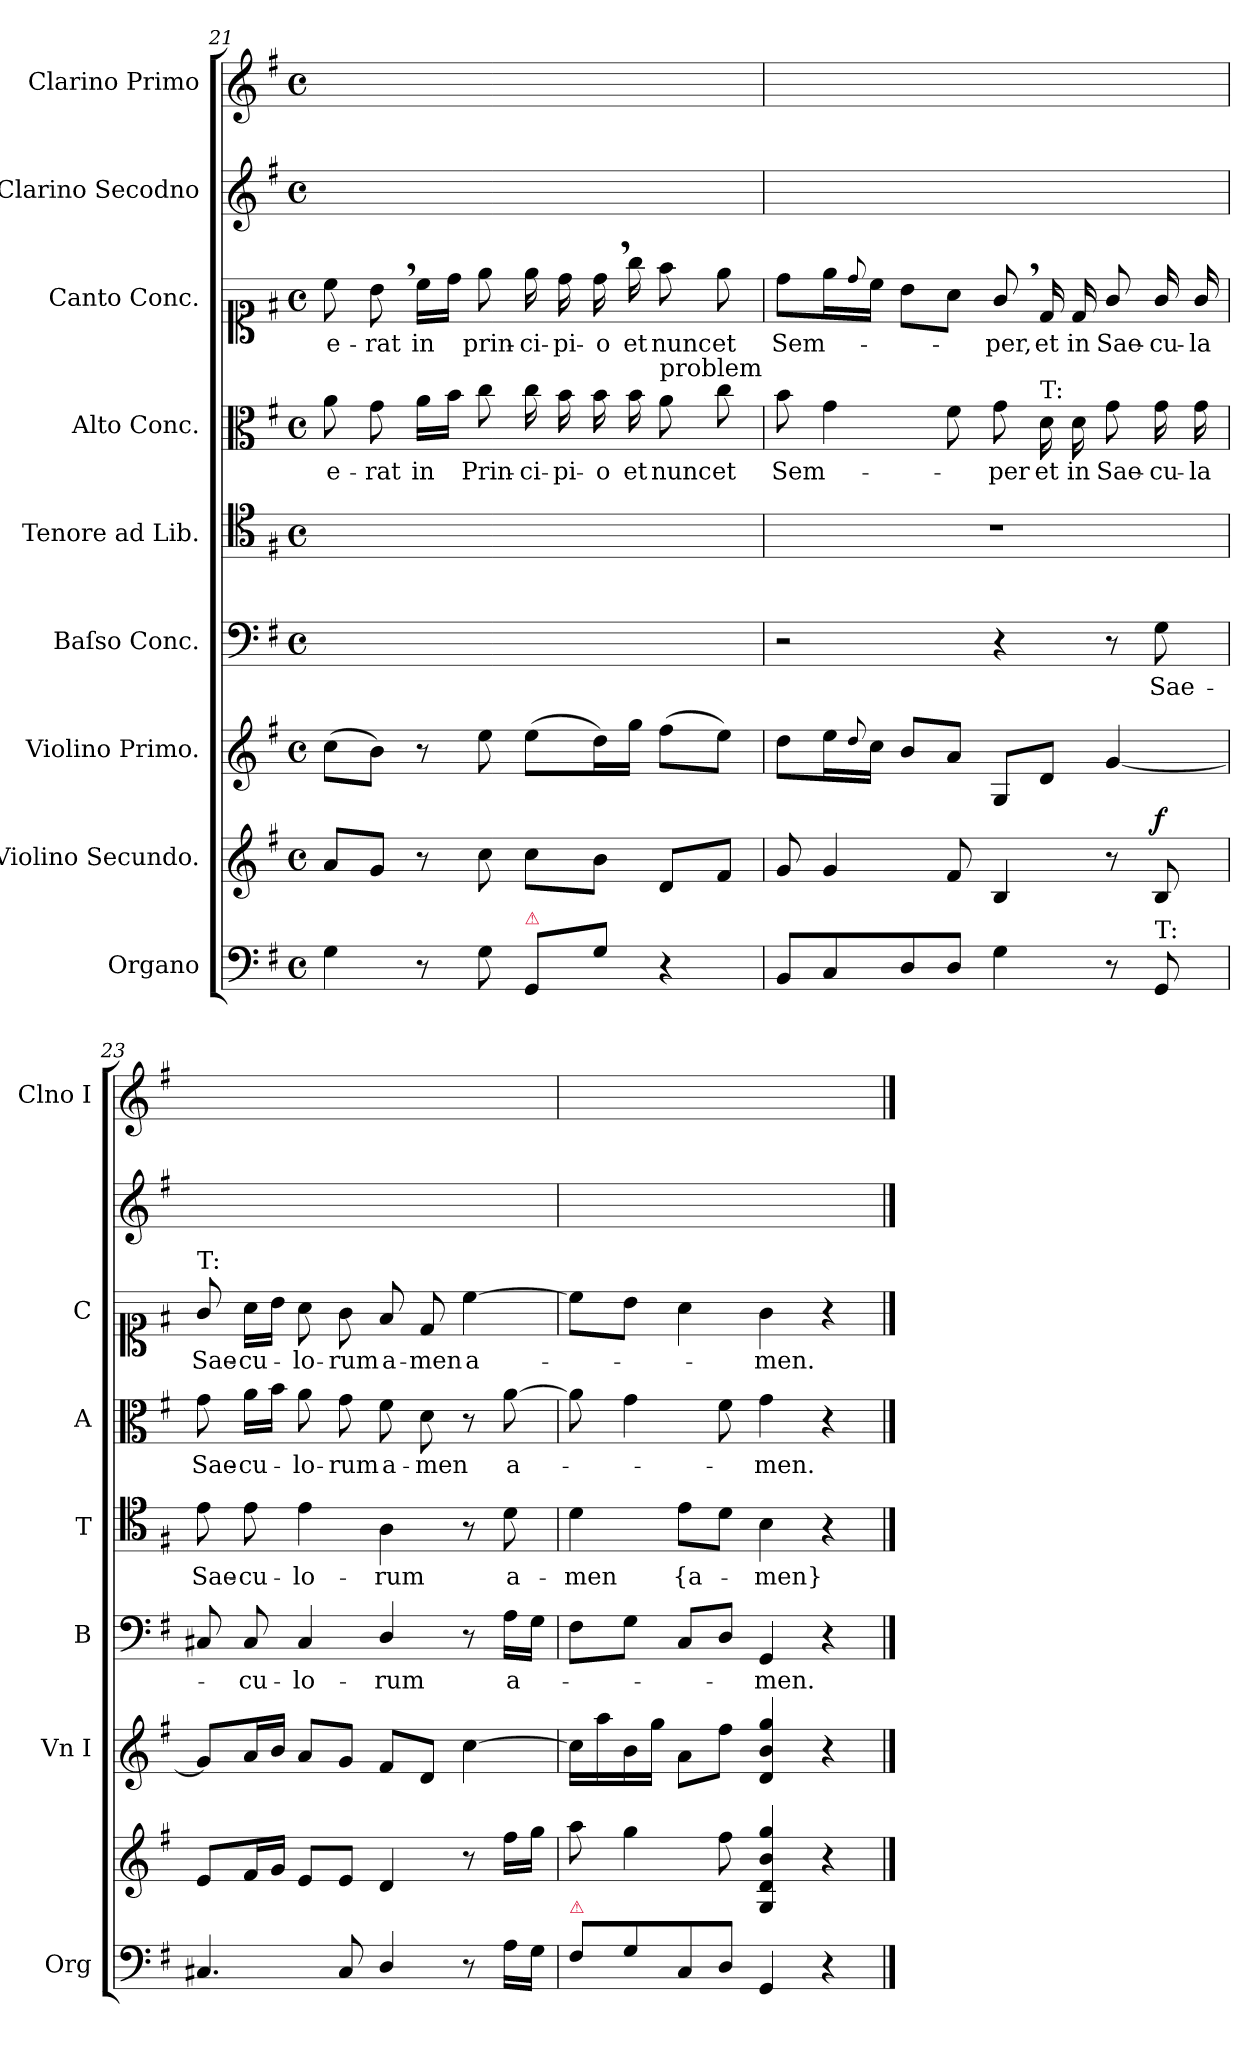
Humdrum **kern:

**kern	**kern	**dynam	**kern	**kern	**text	**kern	**text	**kern	**text	**kern	**text	**kern	**kern
*part9	*part8	*part8	*part7	*part6	*part6	*part5	*part5	*part4	*part4	*part3	*part3	*part2	*part1
*staff9	*staff8	*staff8	*staff7	*staff6	*staff6	*staff5	*staff5	*staff4	*staff4	*staff3	*staff3	*staff2	*staff1
*I"Organo	*I"Violino Secundo.	*	*I"Violino Primo.	*I"Baſso Conc.	*	*I"Tenore ad Lib.	*	*I"Alto Conc.	*	*I"Canto Conc.	*	*I"Clarino Secodno	*I"Clarino Primo
*I'Org	*	*	*I'Vn I	*I'B	*	*I'T	*	*I'A	*	*I'C	*	*	*I'Clno I
*clefF4	*clefG2	*	*clefG2	*clefF4	*	*clefC4	*	*clefC3	*	*clefC1	*	*clefG2	*clefG2
*k[f#]	*k[f#]	*	*k[f#]	*k[f#]	*	*k[f#]	*	*k[f#]	*	*k[f#]	*	*k[f#]	*k[f#]
*G:	*G:	*	*G:	*G:	*	*G:	*	*G:	*	*G:	*	*G:	*G:
*M4/4	*M4/4	*	*M4/4	*M4/4	*	*M4/4	*	*M4/4	*	*M4/4	*	*M4/4	*M4/4
*met(c)	*met(c)	*	*met(c)	*met(c)	*	*met(c)	*	*met(c)	*	*met(c)	*	*met(c)	*met(c)
=21	=21	=21	=21	=21	=21	=21	=21	=21	=21	=21	=21	=21	=21
4G\	8a/L	.	(8cc\L	1ryy	.	1ryy	.	8a\	e-	8cc\	e-	1ryy	1ryy
.	8g/J	.	8b\J)	.	.	.	.	8g\	-rat	8b,\	-rat	.	.
8r	8r	.	8r	.	.	.	.	16a\LL	in	16cc\LL	in	.	.
.	.	.	.	.	.	.	.	16b\JJ	.	16dd\JJ	.	.	.
8G\	8cc\	.	8ee\	.	.	.	.	8cc\	Prin-	8ee\	prin-	.	.
!LO:TX:a:color=crimson:t=⚠	!	!	!	!	!	!	!	!	!	!	!	!	!
8GG/L	8cc\L	.	(8ee\L	.	.	.	.	16cc\	-ci-	16ee\	-ci-	.	.
.	.	.	.	.	.	.	.	16b\	-pi-	16dd\	-pi-	.	.
8G\J	8b\J	.	16dd\L)	.	.	.	.	16b\	-o	16dd,\	-o	.	.
.	.	.	16gg\JJ	.	.	.	.	16b\	et	16gg\	et	.	.
!	!	!	!	!	!	!	!	!LO:TX:a:t=problem	!	!	!	!	!
4r	8d/L	.	(8ff#\L	.	.	.	.	8a\	nunc	8ff#\	nunc	.	.
.	8f#/J	.	8ee\J)	.	.	.	.	8cc\	et	8ee\	et	.	.
=22	=22	=22	=22	=22	=22	=22	=22	=22	=22	=22	=22	=22	=22
8BB/L	8g/	.	8dd\L	2r	.	1r	.	8b\	Sem-	8dd\L	Sem-	1ryy	1ryy
8C/	4g/	.	16ee\L	.	.	.	.	4g\	.	16ee\L	.	.	.
.	.	.	8qqdd/	.	.	.	.	.	.	8qqdd/	.	.	.
.	.	.	16cc\JJ	.	.	.	.	.	.	16cc\JJ	.	.	.
8D/	.	.	8b/L	.	.	.	.	.	.	8b\L	.	.	.
8D/J	8f#/	.	8a/J	.	.	.	.	8f#\	.	8a\J	.	.	.
4G\	4B/	.	8G/L	4r	.	.	.	8g\	-per	8g,/	-per,	.	.
!	!	!	!	!	!	!	!	!LO:TX:a:t=T&colon;	!	!	!	!	!
.	.	.	8d/J	.	.	.	.	16d\	et	16d/	et	.	.
.	.	.	.	.	.	.	.	16d\	in	16d/	in	.	.
8r	8r	.	[4g/	8r	.	.	.	8g\	Sae-	8g/	Sae-	.	.
!LO:TX:a:t=T&colon;	!	!	!	!	!	!	!	!	!	!	!	!	!
!	!	!LO:DY:a	!	!	!	!	!	!	!	!	!	!	!
8GG/	8B/	f	.	8G\	Sae-	.	.	16g\	-cu-	16g/	-cu-	.	.
.	.	.	.	.	.	.	.	16g\	-la	16g/	-la	.	.
=23	=23	=23	=23	=23	=23	=23	=23	=23	=23	=23	=23	=23	=23
!	!	!	!	!	!	!	!	!	!	!LO:TX:a:t=T&colon;	!	!	!
4.C#X/	8e/L	.	8g/L]	8C#X/	.	8e\	Sae-	8g\	Sae-	8g/	Sae-	1ryy	1ryy
.	16f#/L	.	16a/L	8C#/	-cu-	8e\	-cu-	16a\LL	-cu-	16a\LL	-cu-	.	.
.	16g/JJ	.	16b/JJ	.	.	.	.	16b\JJ	.	16b\JJ	.	.	.
.	8e/L	.	8a/L	4C#/	-lo-	4e\	-lo-	8a\	-lo-	8a\	-lo-	.	.
8C#/	8e/J	.	8g/J	.	.	.	.	8g\	-rum	8g\	-rum	.	.
4D/	4d/	.	8f#/L	4D/	-rum	4A\	-rum	8f#\	a-	8f#/	a-	.	.
.	.	.	8d/J	.	.	.	.	8d\	-men	8d/	-men	.	.
8r	8r	.	[4cc\	8r	.	8r	.	8r	.	[4cc\	a-	.	.
16A\LL	16ff#\LL	.	.	16A\LL	a-	8d\	a-	[8a\	a-	.	.	.	.
16G\JJ	16gg\JJ	.	.	16G\JJ	.	.	.	.	.	.	.	.	.
=24	=24	=24	=24	=24	=24	=24	=24	=24	=24	=24	=24	=24	=24
!LO:TX:a:color=crimson:t=⚠	!	!	!	!	!	!	!	!	!	!	!	!	!
8F#\L	8aa\	.	16cc\LL]	8F#\L	.	4d\	-men	8a\]	.	8cc\L]	.	1ryy	1ryy
.	.	.	16aa\	.	.	.	.	.	.	.	.	.	.
8G\	4gg\	.	16b\	8G\J	.	.	.	4g\	.	8b\J	.	.	.
.	.	.	16gg\JJ	.	.	.	.	.	.	.	.	.	.
8C/	.	.	8a\L	8C/L	.	8e\L	{a-	.	.	4a\	.	.	.
8D/J	8ff#\	.	8ff#\J	8D/J	.	8d\J	.	8f#\	.	.	.	.	.
4GG/	4G/ 4d/ 4b/ 4gg/	.	4d/ 4b/ 4gg/	4GG/	-men.	4B\	men}	4g\	-men.	4g\	-men.	.	.
4r	4r	.	4r	4r	.	4r	.	4r	.	4r	.	.	.
==	==	==	==	==	==	==	==	==	==	==	==	==	==
*-	*-	*-	*-	*-	*-	*-	*-	*-	*-	*-	*-	*-	*-
